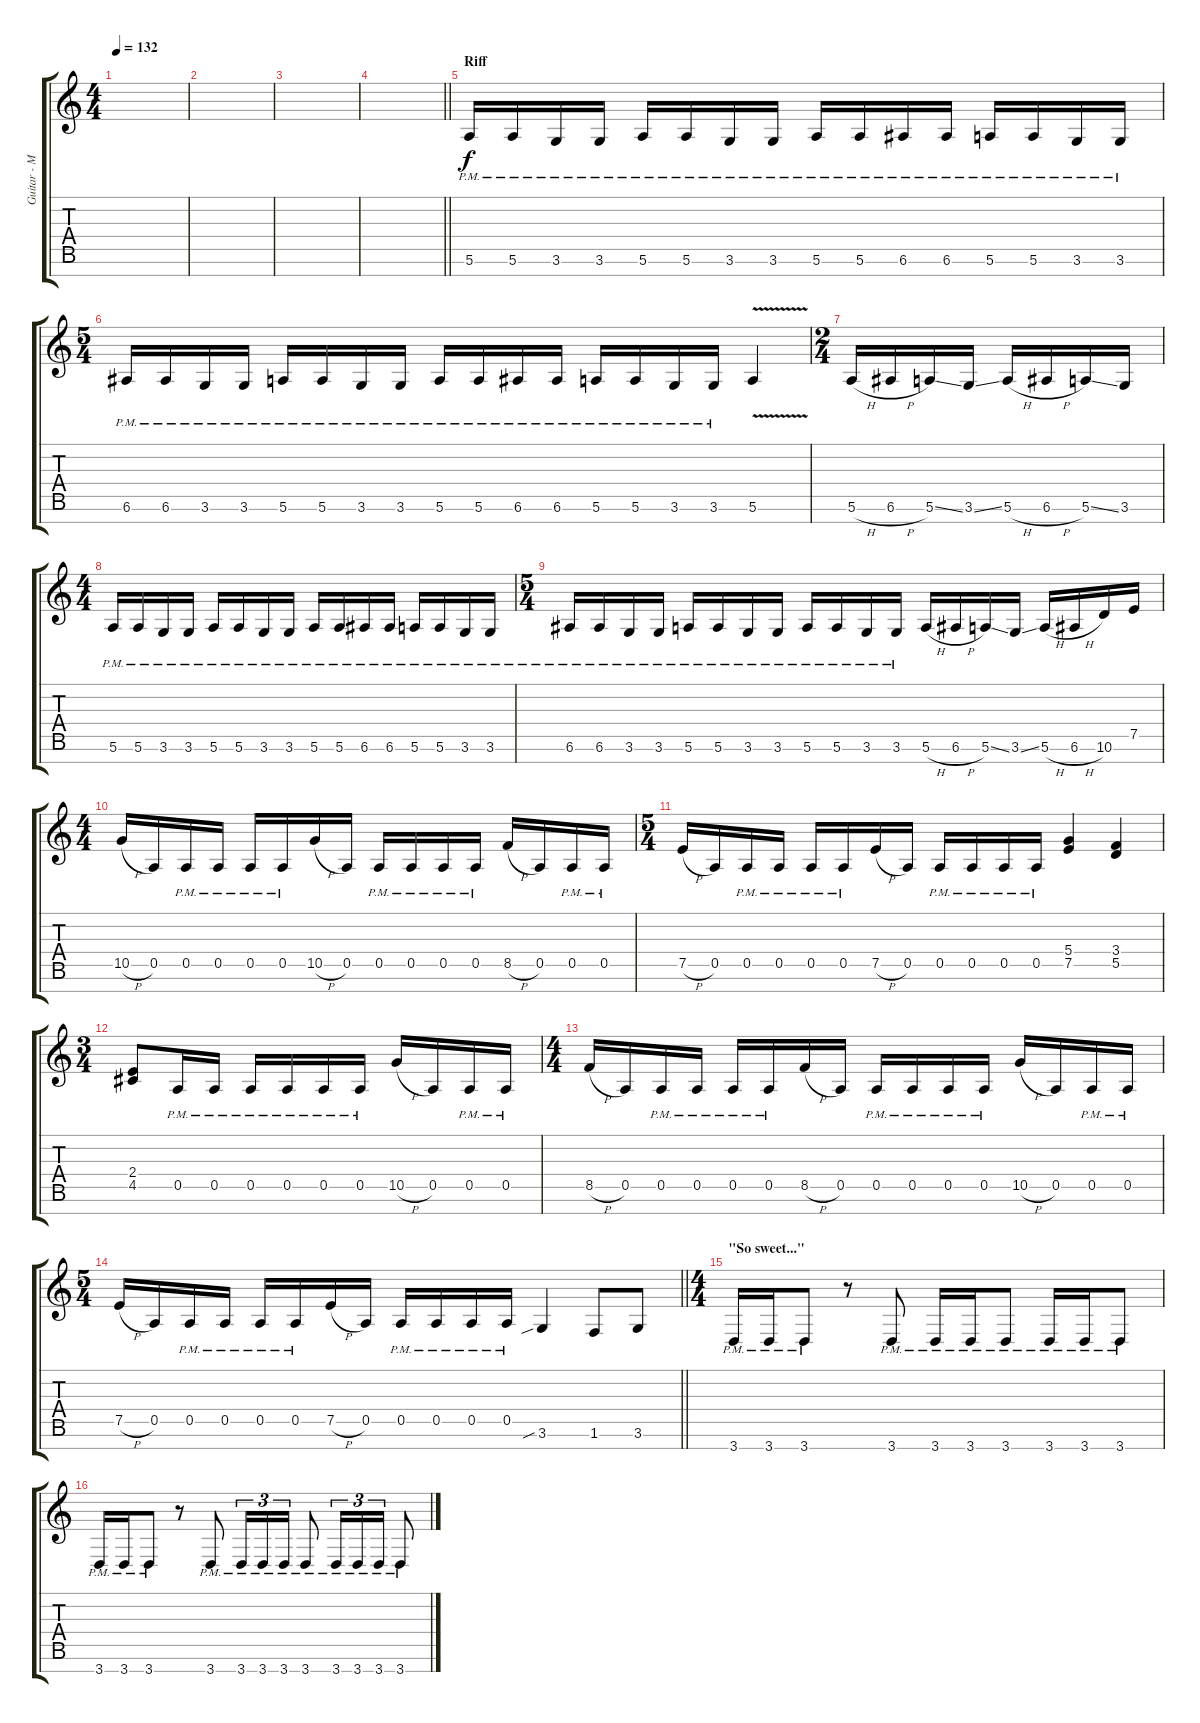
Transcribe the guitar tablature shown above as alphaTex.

\track ("Guitar - Mark" "Guitar - M") {instrument distortionguitar}
\staff {score tabs}
\tuning (E4 B3 G3 D3 A2 E2 B1) {hide}
\ts (4 4)
\tempo 132
\clef g2
\ks c
|
|
|
\barLineRight lightlight
|
\section ("" "Riff")
5.6{pm}.16 5.6{pm}.16 3.6{pm}.16 3.6{pm}.16 5.6{pm}.16 5.6{pm}.16 3.6{pm}.16 3.6{pm}.16 5.6{pm}.16 5.6{pm}.16 6.6{pm}.16 6.6{pm}.16 5.6{pm}.16 5.6{pm}.16 3.6{pm}.16 3.6{pm}.16 |
\ts (5 4)
6.6{pm}.16 6.6{pm}.16 3.6{pm}.16 3.6{pm}.16 5.6{pm}.16 5.6{pm}.16 3.6{pm}.16 3.6{pm}.16 5.6{pm}.16 5.6{pm}.16 6.6{pm}.16 6.6{pm}.16 5.6{pm}.16 5.6{pm}.16 3.6{pm}.16 3.6{pm}.16 5.6{v}.4 |
\ts (2 4)
5.6{h}.16 6.6{h}.16 5.6{ss}.16 3.6{ss}.16 5.6{h}.16 6.6{h}.16 5.6{ss}.16 3.6.16 |
\ts (4 4)
5.6{pm}.16 5.6{pm}.16 3.6{pm}.16 3.6{pm}.16 5.6{pm}.16 5.6{pm}.16 3.6{pm}.16 3.6{pm}.16 5.6{pm}.16 5.6{pm}.16 6.6{pm}.16 6.6{pm}.16 5.6{pm}.16 5.6{pm}.16 3.6{pm}.16 3.6{pm}.16 |
\ts (5 4)
6.6{pm}.16 6.6{pm}.16 3.6{pm}.16 3.6{pm}.16 5.6{pm}.16 5.6{pm}.16 3.6{pm}.16 3.6{pm}.16 5.6{pm}.16 5.6{pm}.16 3.6{pm}.16 3.6{pm}.16 5.6{h}.16 6.6{h}.16 5.6{ss}.16 3.6{ss}.16 5.6{h}.16 6.6{h}.16 10.6.16 7.5.16 |
\ts (4 4)
10.5{h}.16 0.5.16 0.5{pm}.16 0.5{pm}.16 0.5{pm}.16 0.5{pm}.16 10.5{h}.16 0.5.16 0.5{pm}.16 0.5{pm}.16 0.5{pm}.16 0.5{pm}.16 8.5{h}.16 0.5.16 0.5{pm}.16 0.5{pm}.16 |
\ts (5 4)
7.5{h}.16 0.5.16 0.5{pm}.16 0.5{pm}.16 0.5{pm}.16 0.5{pm}.16 7.5{h}.16 0.5.16 0.5{pm}.16 0.5{pm}.16 0.5{pm}.16 0.5{pm}.16 (5.4 7.5).4 (3.4 5.5).4 |
\ts (3 4)
(2.4 4.5).8 0.5{pm}.16 0.5{pm}.16 0.5{pm}.16 0.5{pm}.16 0.5{pm}.16 0.5{pm}.16 10.5{h}.16 0.5.16 0.5{pm}.16 0.5{pm}.16 |
\ts (4 4)
8.5{h}.16 0.5.16 0.5{pm}.16 0.5{pm}.16 0.5{pm}.16 0.5{pm}.16 8.5{h}.16 0.5.16 0.5{pm}.16 0.5{pm}.16 0.5{pm}.16 0.5{pm}.16 10.5{h}.16 0.5.16 0.5{pm}.16 0.5{pm}.16 |
\ts (5 4)
\barLineRight lightlight
7.5{h}.16 0.5.16 0.5{pm}.16 0.5{pm}.16 0.5{pm}.16 0.5{pm}.16 7.5{h}.16 0.5.16 0.5{pm}.16 0.5{pm}.16 0.5{pm}.16 0.5{pm}.16 3.6{sib}.4 1.6.8 3.6.8 |
\ts (4 4)
\section ("" "\"So sweet...\"")
3.7{pm}.16 3.7{pm}.16 3.7{pm}.8 r.8 3.7{pm}.8 3.7{pm}.16 3.7{pm}.16 3.7{pm}.8 3.7{pm}.16 3.7{pm}.16 3.7{pm}.8 |
3.7{pm}.16 3.7{pm}.16 3.7{pm}.8 r.8 3.7{pm}.8 3.7{pm}.16{tu (3 2)} 3.7{pm}.16{tu (3 2)} 3.7{pm}.16{tu (3 2)} 3.7{pm}.8 3.7{pm}.16{tu (3 2)} 3.7{pm}.16{tu (3 2)} 3.7{pm}.16{tu (3 2)} 3.7{pm}.8
